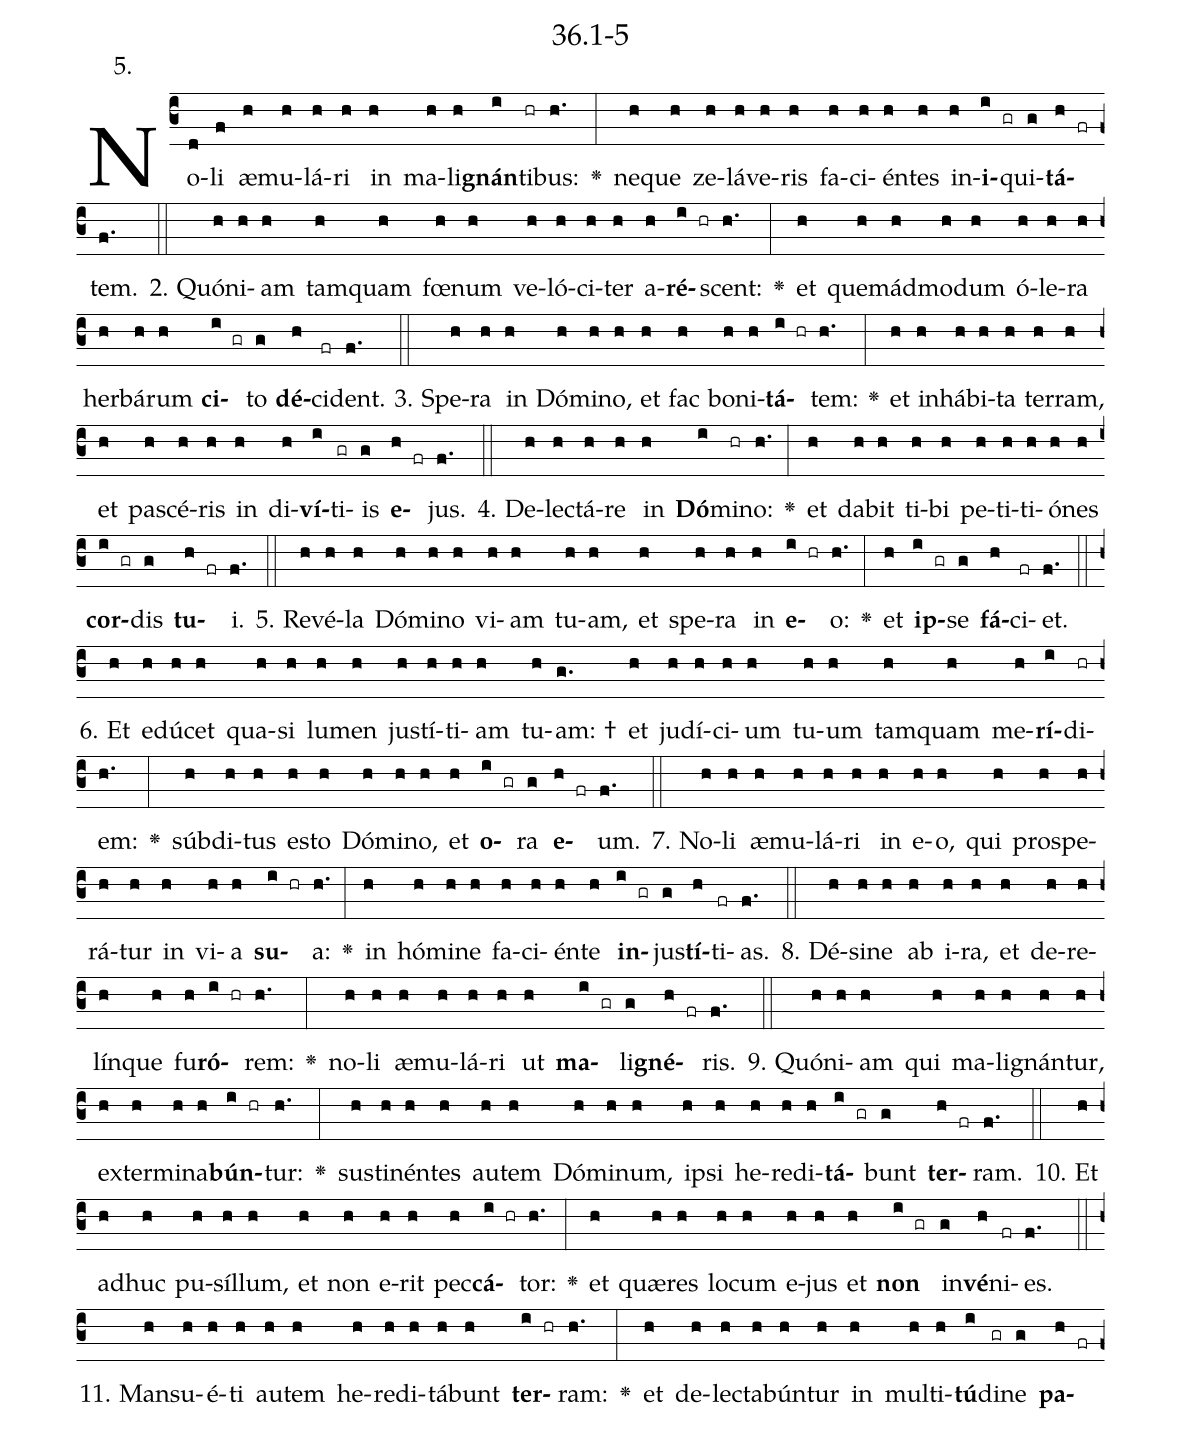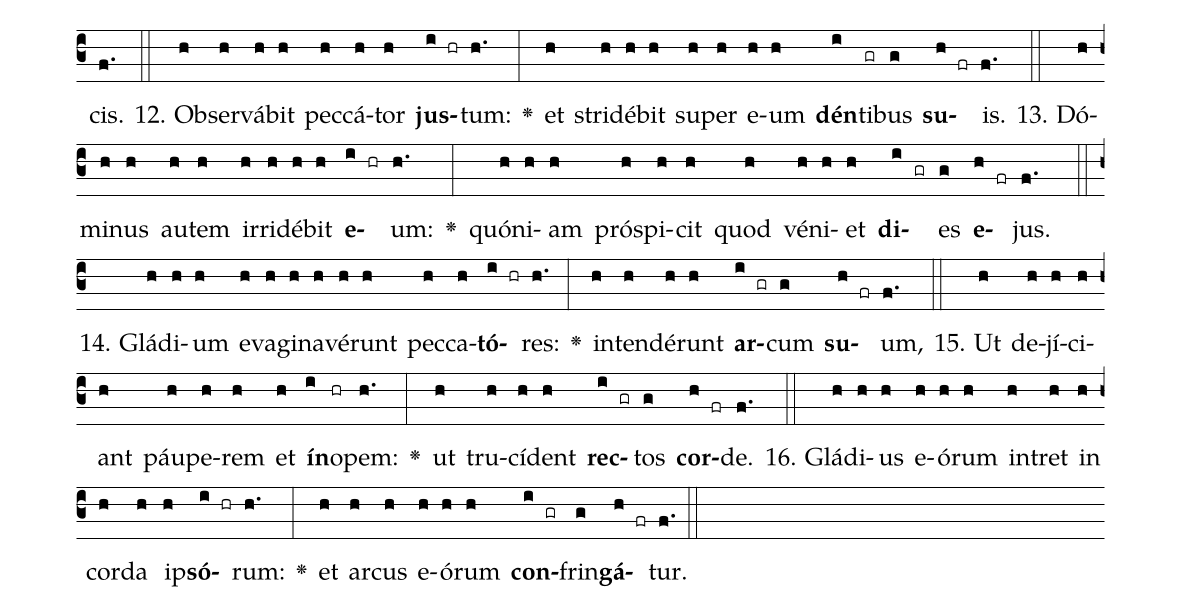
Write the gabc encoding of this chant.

name: 36.1-5;
annotation: 5.;
%%
(c3)No(d)li(f) æ(h)mu(h)lá(h)ri(h) in(h) ma(h)li(h)<b>gnán</b>(i)ti(hr)bus:(h.) <v>\greheightstar</v>(:) ne(h)que(h) ze(h)lá(h)ve(h)ris(h) fa(h)ci(h)én(h)tes(h) in(h)<b>i</b>(i gr)qui(g)<b>tá</b>(h fr)tem.(f.) (::)
2. Quón(h)i(h)am(h) tam(h)quam(h) fœ(h)num(h) ve(h)ló(h)ci(h)ter(h) a(h)<b>ré</b>(i hr)scent:(h.) <v>\greheightstar</v>(:) et(h) quem(h)ád(h)mo(h)dum(h) ó(h)le(h)ra(h) her(h)bá(h)rum(h) <b>ci</b>(i gr)to(g) <b>dé</b>(h)ci(fr)dent.(f.) (::)
3. Spe(h)ra(h) in(h) Dó(h)mi(h)no,(h) et(h) fac(h) bo(h)ni(h)<b>tá</b>(i hr)tem:(h.) <v>\greheightstar</v>(:) et(h) in(h)há(h)bi(h)ta(h) ter(h)ram,(h) et(h) pa(h)scé(h)ris(h) in(h) di(h)<b>ví</b>(i)ti(gr)is(g) <b>e</b>(h fr)jus.(f.) (::)
4. De(h)lec(h)tá(h)re(h) in(h) <b>Dó</b>(i)mi(hr)no:(h.) <v>\greheightstar</v>(:) et(h) da(h)bit(h) ti(h)bi(h) pe(h)ti(h)ti(h)ó(h)nes(h) <b>cor</b>(i gr)dis(g) <b>tu</b>(h fr)i.(f.) (::)
5. Re(h)vé(h)la(h) Dó(h)mi(h)no(h) vi(h)am(h) tu(h)am,(h) et(h) spe(h)ra(h) in(h) <b>e</b>(i hr)o:(h.) <v>\greheightstar</v>(:) et(h) <b>ip</b>(i gr)se(g) <b>fá</b>(h)ci(fr)et.(f.) (::)
6. Et(h) e(h)dú(h)cet(h) qua(h)si(h) lu(h)men(h) jus(h)tí(h)ti(h)am(h) tu(h)am: †(g.) et(h) ju(h)dí(h)ci(h)um(h) tu(h)um(h) tam(h)quam(h) me(h)<b>rí</b>(i)di(hr)em:(h.) <v>\greheightstar</v>(:) súb(h)di(h)tus(h) es(h)to(h) Dó(h)mi(h)no,(h) et(h) <b>o</b>(i gr)ra(g) <b>e</b>(h fr)um.(f.) (::)
7. No(h)li(h) æ(h)mu(h)lá(h)ri(h) in(h) e(h)o,(h) qui(h) pro(h)spe(h)rá(h)tur(h) in(h) vi(h)a(h) <b>su</b>(i hr)a:(h.) <v>\greheightstar</v>(:) in(h) hó(h)mi(h)ne(h) fa(h)ci(h)én(h)te(h) <b>in</b>(i gr)jus(g)<b>tí</b>(h)ti(fr)as.(f.) (::)
8. Dé(h)si(h)ne(h) ab(h) i(h)ra,(h) et(h) de(h)re(h)lín(h)que(h) fu(h)<b>ró</b>(i hr)rem:(h.) <v>\greheightstar</v>(:) no(h)li(h) æ(h)mu(h)lá(h)ri(h) ut(h) <b>ma</b>(i gr)li(g)<b>gné</b>(h fr)ris.(f.) (::)
9. Quón(h)i(h)am(h) qui(h) ma(h)li(h)gnán(h)tur,(h) ex(h)ter(h)mi(h)na(h)<b>bún</b>(i hr)tur:(h.) <v>\greheightstar</v>(:) sus(h)ti(h)nén(h)tes(h) au(h)tem(h) Dó(h)mi(h)num,(h) ip(h)si(h) he(h)re(h)di(h)<b>tá</b>(i gr)bunt(g) <b>ter</b>(h fr)ram.(f.) (::)
10. Et(h) ad(h)huc(h) pu(h)síl(h)lum,(h) et(h) non(h) e(h)rit(h) pec(h)<b>cá</b>(i hr)tor:(h.) <v>\greheightstar</v>(:) et(h) quæ(h)res(h) lo(h)cum(h) e(h)jus(h) et(h) <b>non</b>(i gr) in(g)<b>vé</b>(h)ni(fr)es.(f.) (::)
11. Man(h)su(h)é(h)ti(h) au(h)tem(h) he(h)re(h)di(h)tá(h)bunt(h) <b>ter</b>(i hr)ram:(h.) <v>\greheightstar</v>(:) et(h) de(h)lec(h)ta(h)bún(h)tur(h) in(h) mul(h)ti(h)<b>tú</b>(i)di(gr)ne(g) <b>pa</b>(h fr)cis.(f.) (::)
12. Ob(h)ser(h)vá(h)bit(h) pec(h)cá(h)tor(h) <b>jus</b>(i hr)tum:(h.) <v>\greheightstar</v>(:) et(h) stri(h)dé(h)bit(h) su(h)per(h) e(h)um(h) <b>dén</b>(i)ti(gr)bus(g) <b>su</b>(h fr)is.(f.) (::)
13. Dó(h)mi(h)nus(h) au(h)tem(h) ir(h)ri(h)dé(h)bit(h) <b>e</b>(i hr)um:(h.) <v>\greheightstar</v>(:) quón(h)i(h)am(h) pró(h)spi(h)cit(h) quod(h) vé(h)ni(h)et(h) <b>di</b>(i gr)es(g) <b>e</b>(h fr)jus.(f.) (::)
14. Glá(h)di(h)um(h) e(h)va(h)gi(h)na(h)vé(h)runt(h) pec(h)ca(h)<b>tó</b>(i hr)res:(h.) <v>\greheightstar</v>(:) in(h)ten(h)dé(h)runt(h) <b>ar</b>(i gr)cum(g) <b>su</b>(h fr)um,(f.) (::)
15. Ut(h) de(h)jí(h)ci(h)ant(h) páu(h)pe(h)rem(h) et(h) <b>ín</b>(i)o(hr)pem:(h.) <v>\greheightstar</v>(:) ut(h) tru(h)cí(h)dent(h) <b>rec</b>(i gr)tos(g) <b>cor</b>(h fr)de.(f.) (::)
16. Glá(h)di(h)us(h) e(h)ó(h)rum(h) in(h)tret(h) in(h) cor(h)da(h) ip(h)<b>só</b>(i hr)rum:(h.) <v>\greheightstar</v>(:) et(h) ar(h)cus(h) e(h)ó(h)rum(h) <b>con</b>(i gr)frin(g)<b>gá</b>(h fr)tur.(f.) (::)
